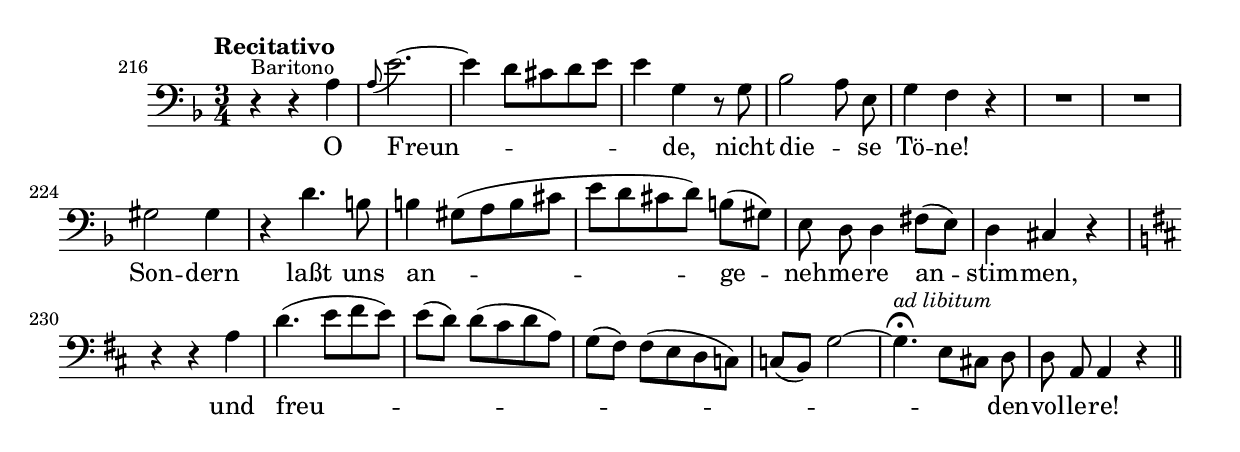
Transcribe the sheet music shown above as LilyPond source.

%% DO NOT EDIT this file manually; it is automatically
%% generated from LSR http://lsr.dsi.unimi.it
%% Make any changes in LSR itself, or in Documentation/snippets/new/ ,
%% and then run scripts/auxiliar/makelsr.py
%%
%% This file is in the public domain.
\version "2.17.25"

\header {
  lsrtags = "headword"

  texidoc = "
Vocal headword

"
  doctitle = "Vocal headword"
} % begin verbatim

\layout {
  \context {
    \Score
    \override PaperColumn.keep-inside-line = ##t
    \override NonMusicalPaperColumn.keep-inside-line = ##t
  }
}

% L. van Beethoven. Symphony No. 9 in D minor, op.125; Finale
% mm. 216 -- 236
% Text: F. von Schiller

\score {
  \new Staff \relative c' {
    \set Score.currentBarNumber = 216
    \bar ""  % make first bar number be shown
    \clef bass \key d \minor \time 3/4
    % \tempo "Presto"
    % \compressFullBarRests  R2.*8
    \tempo "Recitativo"
    \autoBeamOff
    r4^\markup { \small Baritono } r a
    \appoggiatura a8 e'2. ~
    e4 d8[ cis d e]
    e4 g, r8 g
    bes2 a8 e
    g4 f r
    R2.*2
    gis2 gis4
    r4 d'4. b8
    b4 gis8([ a b cis]
    e8[ d cis d)] b([ gis)]
    e8 d d4 fis8([ e)]
    d4 cis r
    \key d \major
    r4 r a'
    d4.( e8[ fis e)]
    e([ d)] d([ cis d a)]
    g8([ fis)] fis([ e d c)]
    c8([ b)] g'2~
    \once \override Script.outside-staff-priority = #1 % put fermata closer to staff
    g4.\fermata ^\markup { \small \italic "ad libitum" } e8[ cis!] d
    d8 a a4 r \bar "||"

    % \time 4/4 \tempo "Allegro assai"
    % R1
    % e''4^\f d r2
    % R1
    % e4( ^\f d2) a8([ g)]
  }
  \addlyrics {
    O Freun -- _ _ de, nicht die -- _ se Tö -- ne!
    Son -- dern laßt uns an -- _ ge -- neh -- me -- re an -- stim -- men,
    und freu -- _ _ _ _ _ _ _ den -- vol -- le -- re!
    % Freu -- de, Freu -- de,__
  }
}
